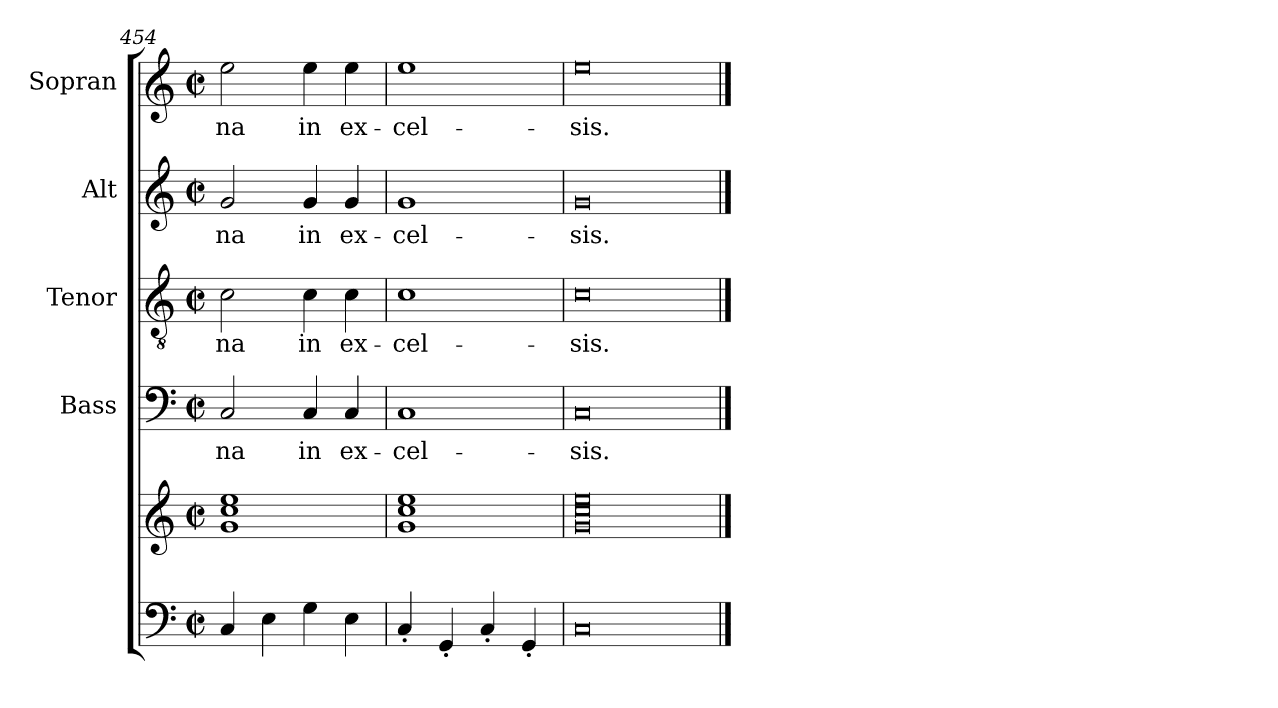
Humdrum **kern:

**kern	**kern	**kern	**text	**kern	**text	**kern	**text	**kern	**text
*part5	*part5	*part4	*part4	*part3	*part3	*part2	*part2	*part1	*part1
*staff6	*staff5	*staff4	*staff4	*staff3	*staff3	*staff2	*staff2	*staff1	*staff1
*	*	*I"Bass	*	*I"Tenor	*	*I"Alt	*	*I"Sopran	*
*	*	*I'B.	*	*I'T.	*	*I'A.	*	*I'S.	*
*clefF4	*clefG2	*clefF4	*	*clefGv2	*	*clefG2	*	*clefG2	*
*k[]	*k[]	*k[]	*	*k[]	*	*k[]	*	*k[]	*
*C:	*C:	*C:	*	*C:	*	*C:	*	*C:	*
*M2/2	*M2/2	*M2/2	*	*M2/2	*	*M2/2	*	*M2/2	*
*met(c|)	*met(c|)	*met(c|)	*	*met(c|)	*	*met(c|)	*	*met(c|)	*
=454	=454	=454	=454	=454	=454	=454	=454	=454	=454
!	!	!	!LO:LY:b	!	!LO:LY:b	!	!LO:LY:b	!	!LO:LY:b
4C/	1g 1cc 1ee	2C/	-na	2c\	-na	2g/	-na	2ee\	-na
4E\	.	.	.	.	.	.	.	.	.
!	!	!	!LO:LY:b	!	!LO:LY:b	!	!LO:LY:b	!	!LO:LY:b
4G\	.	4C/	in	4c\	in	4g/	in	4ee\	in
!	!	!	!LO:LY:b	!	!LO:LY:b	!	!LO:LY:b	!	!LO:LY:b
4E\	.	4C/	ex-	4c\	ex-	4g/	ex-	4ee\	ex-
=455	=455	=455	=455	=455	=455	=455	=455	=455	=455
!	!	!	!LO:LY:b	!	!LO:LY:b	!	!LO:LY:b	!	!LO:LY:b
4C'</	1g 1cc 1ee	1C	-cel-	1c	-cel-	1g	-cel-	1ee	-cel-
4GG'</	.	.	.	.	.	.	.	.	.
4C'</	.	.	.	.	.	.	.	.	.
4GG'</	.	.	.	.	.	.	.	.	.
=456	=456	=456	=456	=456	=456	=456	=456	=456	=456
!	!	!	!LO:LY:b	!	!LO:LY:b	!	!LO:LY:b	!	!LO:LY:b
0C	0g 0cc 0ee	0C	-sis.	0c	-sis.	0g	-sis.	0ee	-sis.
==	==	==	==	==	==	==	==	==	==
*-	*-	*-	*-	*-	*-	*-	*-	*-	*-
